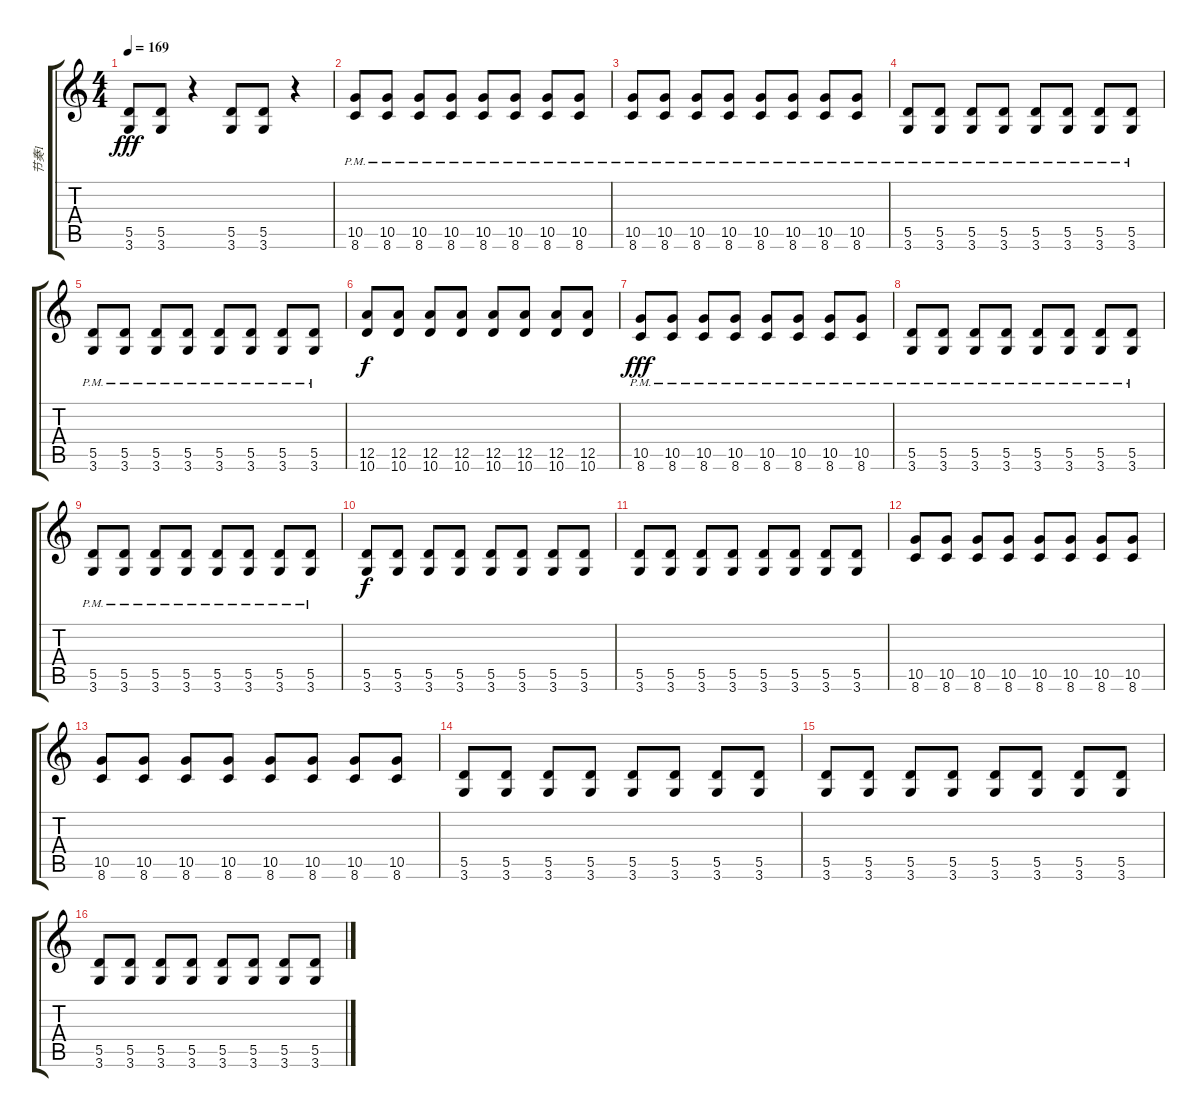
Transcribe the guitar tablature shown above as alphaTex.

\track ("节奏1" "节奏1") {instrument distortionguitar}
\staff {score tabs}
\tuning (E4 B3 G3 D3 A2 E2) {hide}
\ts (4 4)
\tempo 169
\clef g2
\ks c
(5.5 3.6).8{dy fff} (5.5 3.6).8 r.4 (5.5 3.6).8 (5.5 3.6).8 r.4 |
(10.5{pm} 8.6{pm}).8 (10.5{pm} 8.6{pm}).8 (10.5{pm} 8.6{pm}).8 (10.5{pm} 8.6{pm}).8 (10.5{pm} 8.6{pm}).8 (10.5{pm} 8.6{pm}).8 (10.5{pm} 8.6{pm}).8 (10.5{pm} 8.6{pm}).8 |
(10.5{pm} 8.6{pm}).8 (10.5{pm} 8.6{pm}).8 (10.5{pm} 8.6{pm}).8 (10.5{pm} 8.6{pm}).8 (10.5{pm} 8.6{pm}).8 (10.5{pm} 8.6{pm}).8 (10.5{pm} 8.6{pm}).8 (10.5{pm} 8.6{pm}).8 |
(5.5{pm} 3.6{pm}).8 (5.5{pm} 3.6{pm}).8 (5.5{pm} 3.6{pm}).8 (5.5{pm} 3.6{pm}).8 (5.5{pm} 3.6{pm}).8 (5.5{pm} 3.6{pm}).8 (5.5{pm} 3.6{pm}).8 (5.5{pm} 3.6{pm}).8 |
(5.5{pm} 3.6{pm}).8 (5.5{pm} 3.6{pm}).8 (5.5{pm} 3.6{pm}).8 (5.5{pm} 3.6{pm}).8 (5.5{pm} 3.6{pm}).8 (5.5{pm} 3.6{pm}).8 (5.5{pm} 3.6{pm}).8 (5.5{pm} 3.6{pm}).8 |
(12.5 10.6).8{dy f} (12.5 10.6).8 (12.5 10.6).8 (12.5 10.6).8 (12.5 10.6).8 (12.5 10.6).8 (12.5 10.6).8 (12.5 10.6).8 |
(10.5{pm} 8.6{pm}).8{dy fff} (10.5{pm} 8.6{pm}).8 (10.5{pm} 8.6{pm}).8 (10.5{pm} 8.6{pm}).8 (10.5{pm} 8.6{pm}).8 (10.5{pm} 8.6{pm}).8 (10.5{pm} 8.6{pm}).8 (10.5{pm} 8.6{pm}).8 |
(5.5{pm} 3.6{pm}).8 (5.5{pm} 3.6{pm}).8 (5.5{pm} 3.6{pm}).8 (5.5{pm} 3.6{pm}).8 (5.5{pm} 3.6{pm}).8 (5.5{pm} 3.6{pm}).8 (5.5{pm} 3.6{pm}).8 (5.5{pm} 3.6{pm}).8 |
(5.5{pm} 3.6{pm}).8 (5.5{pm} 3.6{pm}).8 (5.5{pm} 3.6{pm}).8 (5.5{pm} 3.6{pm}).8 (5.5{pm} 3.6{pm}).8 (5.5{pm} 3.6{pm}).8 (5.5{pm} 3.6{pm}).8 (5.5{pm} 3.6{pm}).8 |
(5.5 3.6).8{dy f} (5.5 3.6).8 (5.5 3.6).8 (5.5 3.6).8 (5.5 3.6).8 (5.5 3.6).8 (5.5 3.6).8 (5.5 3.6).8 |
(5.5 3.6).8 (5.5 3.6).8 (5.5 3.6).8 (5.5 3.6).8 (5.5 3.6).8 (5.5 3.6).8 (5.5 3.6).8 (5.5 3.6).8 |
(10.5 8.6).8 (10.5 8.6).8 (10.5 8.6).8 (10.5 8.6).8 (10.5 8.6).8 (10.5 8.6).8 (10.5 8.6).8 (10.5 8.6).8 |
(10.5 8.6).8 (10.5 8.6).8 (10.5 8.6).8 (10.5 8.6).8 (10.5 8.6).8 (10.5 8.6).8 (10.5 8.6).8 (10.5 8.6).8 |
(5.5 3.6).8 (5.5 3.6).8 (5.5 3.6).8 (5.5 3.6).8 (5.5 3.6).8 (5.5 3.6).8 (5.5 3.6).8 (5.5 3.6).8 |
(5.5 3.6).8 (5.5 3.6).8 (5.5 3.6).8 (5.5 3.6).8 (5.5 3.6).8 (5.5 3.6).8 (5.5 3.6).8 (5.5 3.6).8 |
(5.5 3.6).8 (5.5 3.6).8 (5.5 3.6).8 (5.5 3.6).8 (5.5 3.6).8 (5.5 3.6).8 (5.5 3.6).8 (5.5 3.6).8
